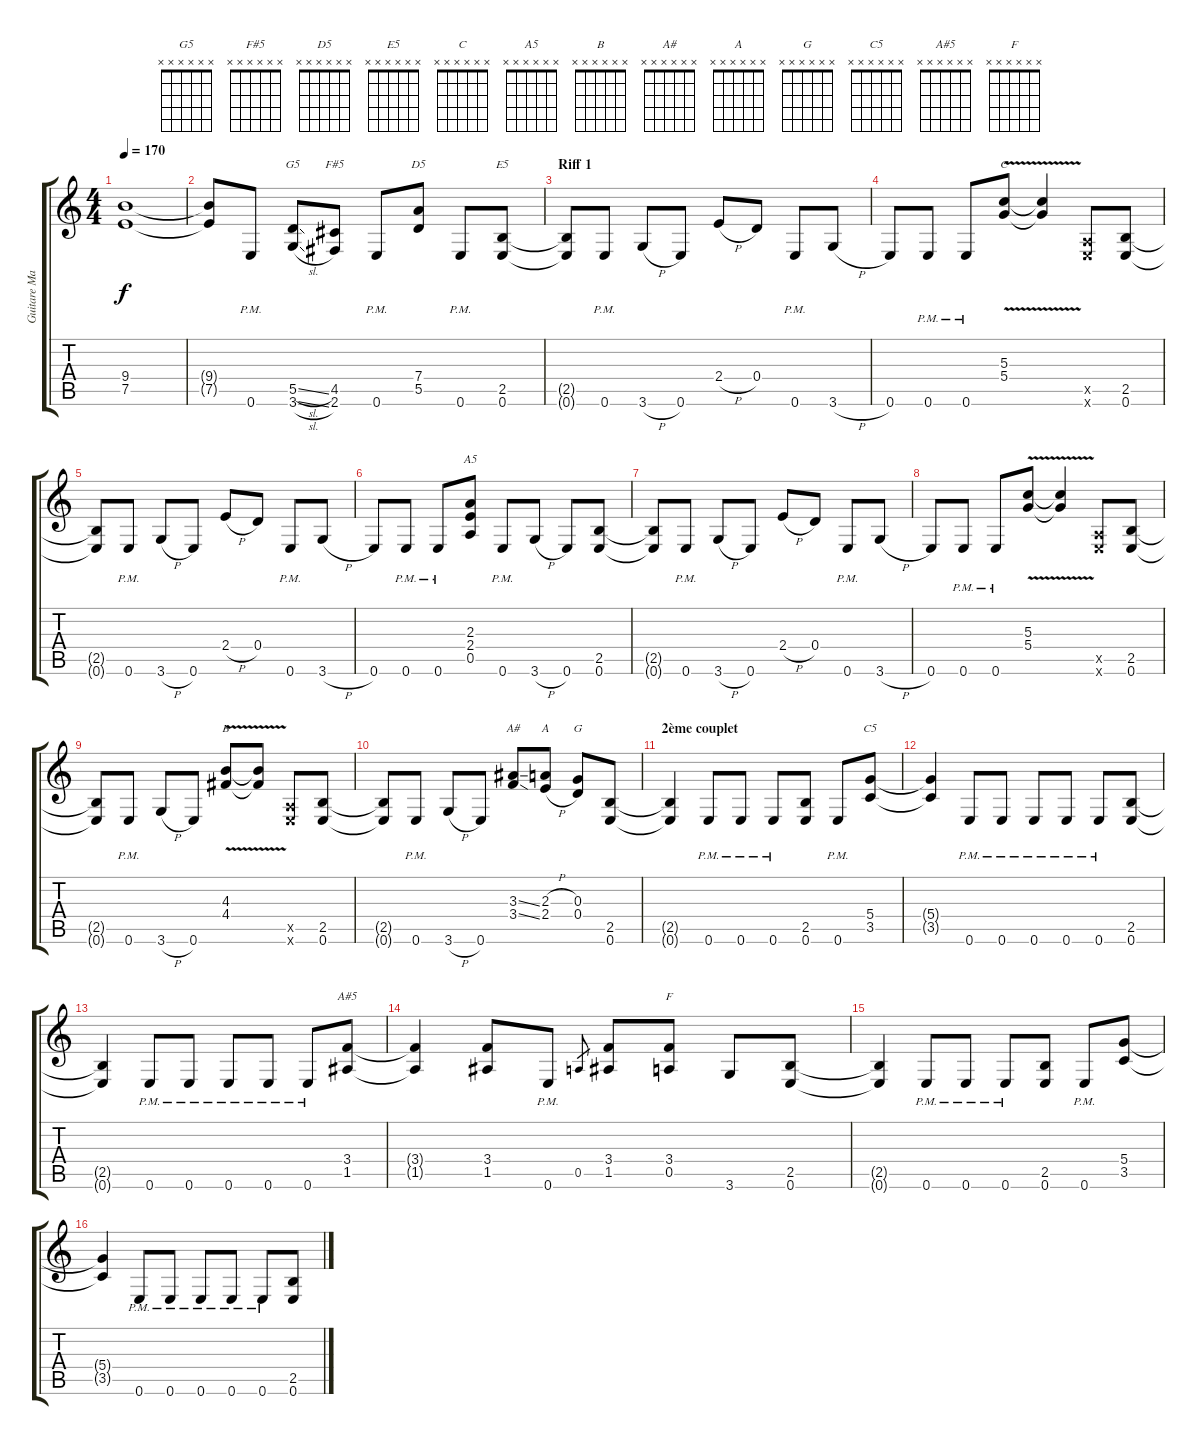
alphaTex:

\track ("Guitare Mathieu" "Guitare Ma") {instrument distortionguitar}
\staff {score tabs}
\tuning (E4 B3 G3 D3 A2 E2) {hide}
\chord ("G5" x x x x x x)
\chord ("F#5" x x x x x x)
\chord ("D5" x x x x x x)
\chord ("E5" x x x x x x)
\chord ("C" x x x x x x)
\chord ("A5" x x x x x x)
\chord ("B" x x x x x x)
\chord ("A#" x x x x x x)
\chord ("A" x x x x x x)
\chord ("G" x x x x x x)
\chord ("C5" x x x x x x)
\chord ("A#5" x x x x x x)
\chord ("F" x x x x x x)
\ts (4 4)
\tempo 170
\clef g2
\ks c
(9.4{t} 7.5{t}).1{dy f} |
(9.4{t} 7.5{t}).8 0.6{pm}.8 (5.5{sl} 3.6{sl}).8{ch "G5"} (4.5 2.6).8{ch "F#5"} 0.6{pm}.8 (7.4 5.5).8{ch "D5"} 0.6{pm}.8 (2.5 0.6).8{ch "E5"} |
\section ("" "Riff 1")
(2.5{t} 0.6{t}).8 0.6{pm}.8 3.6{h}.8 0.6.8 2.4{h}.8 0.4.8 0.6{pm}.8 3.6{h}.8 |
0.6.8 0.6{pm}.8 0.6{pm}.8 (5.3{v} 5.4{v}).8{ch "C"} (5.3{t} 5.4{t}).4 (0.5{x} 0.6{x}).8 (2.5 0.6).8 |
(2.5{t} 0.6{t}).8 0.6{pm}.8 3.6{h}.8 0.6.8 2.4{h}.8 0.4.8 0.6{pm}.8 3.6{h}.8 |
0.6.8 0.6{pm}.8 0.6{pm}.8 (2.3 2.4 0.5).8{ch "A5"} 0.6{pm}.8 3.6{h}.8 0.6.8 (2.5 0.6).8 |
(2.5{t} 0.6{t}).8 0.6{pm}.8 3.6{h}.8 0.6.8 2.4{h}.8 0.4.8 0.6{pm}.8 3.6{h}.8 |
0.6.8 0.6{pm}.8 0.6{pm}.8 (5.3{v} 5.4{v}).8 (5.3{t} 5.4{t}).4 (0.5{x} 0.6{x}).8 (2.5 0.6).8 |
(2.5{t} 0.6{t}).8 0.6{pm}.8 3.6{h}.8 0.6.8 (4.3{v} 4.4{v}).8{ch "B"} (4.3{t} 4.4{t}).8 (0.5{x} 0.6{x}).8 (2.5 0.6).8 |
(2.5{t} 0.6{t}).8 0.6{pm}.8 3.6{h}.8 0.6.8 (3.3{ss} 3.4{ss}).8{ch "A#"} (2.3{h} 2.4{h}).8{ch "A"} (0.3 0.4).8{ch "G"} (2.5 0.6).8 |
\section ("" "2ème couplet")
(2.5{t} 0.6{t}).4 0.6{pm}.8 0.6{pm}.8 0.6{pm}.8 (2.5 0.6).8 0.6{pm}.8 (5.4 3.5).8{ch "C5"} |
(5.4{t} 3.5{t}).4 0.6{pm}.8 0.6{pm}.8 0.6{pm}.8 0.6{pm}.8 0.6{pm}.8 (2.5 0.6).8 |
(2.5{t} 0.6{t}).4 0.6{pm}.8 0.6{pm}.8 0.6{pm}.8 0.6{pm}.8 0.6{pm}.8 (3.4 1.5).8{ch "A#5"} |
(3.4{t} 1.5{t}).4 (3.4 1.5).8 0.6{pm}.8 0.5.8{gr} (3.4 1.5).8 (3.4 0.5).8{ch "F"} 3.6.8 (2.5 0.6).8 |
(2.5{t} 0.6{t}).4 0.6{pm}.8 0.6{pm}.8 0.6{pm}.8 (2.5 0.6).8 0.6{pm}.8 (5.4 3.5).8 |
(5.4{t} 3.5{t}).4 0.6{pm}.8 0.6{pm}.8 0.6{pm}.8 0.6{pm}.8 0.6{pm}.8 (2.5 0.6).8
